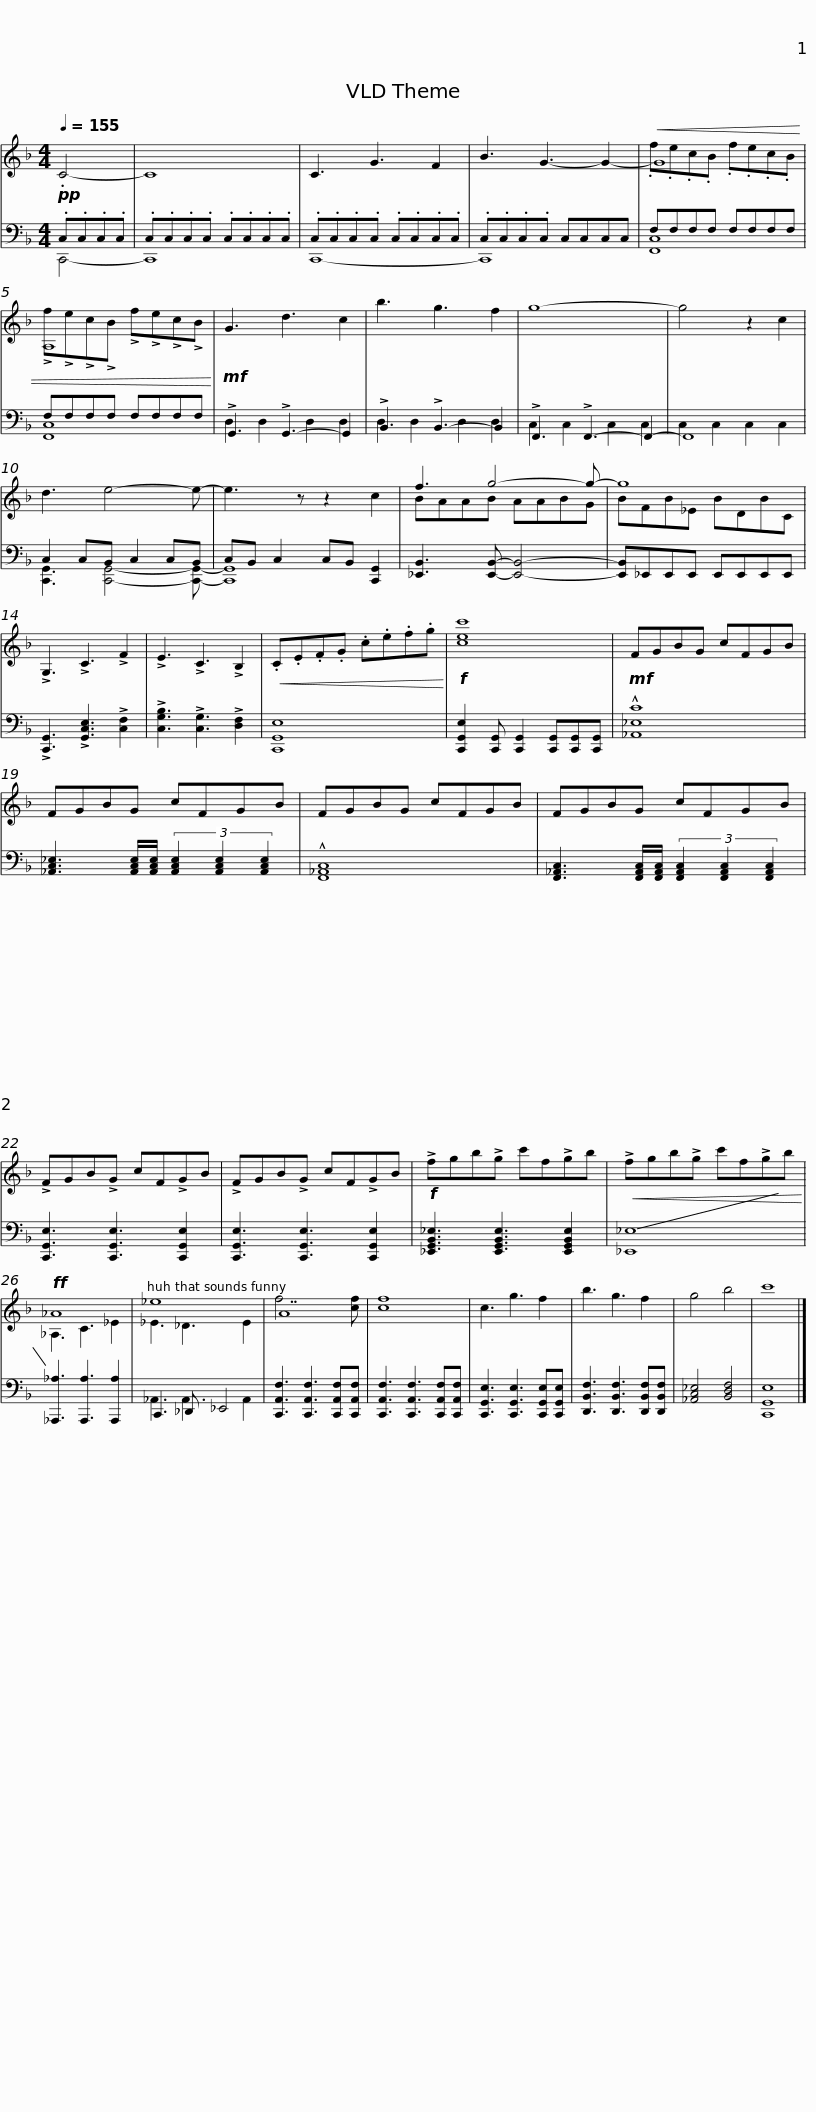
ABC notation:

X:1
%%score { ( 1 4 ) | ( 2 3 ) }
L:1/8
Q:1/4=155
M:4/4
I:linebreak $
K:F
V:1 treble
V:4 treble
V:2 bass
V:3 bass
V:1
!pp! .C4- | C8 | C3 G3 F2 | B3 G3- G2- |!<(! G8 |$ %5
 A,8!<)! |!mf! G3 d3 c2 | b3 g3 f2 | g8- | g4 z2 c2 | %10
 d3 e4- e- |$ e3 z z2 c2 | f3 g4- g- | g8 | !>!G,3 !>!C3 !>!F2 | %15
 !>!E3 !>!C3 !>!B,2 |$!<(! .C.E.F.G .c.e.f.g!<)! |!f! [cec']8 |!mf! FGBG cFGB | FGBG cFGB | %20
 FGBG cFGB |$ FGBG cFGB | !>!FGB!>!G cF!>!GB | !>!FGB!>!G cF!>!GB |!f! !>!fgb!>!g c'f!>!gb | %25
!<(! !>!fgb!>!g c'f!>!gb!<)! |$!ff! _A8 | _e8 | A8 | c8 | %30
 c3 g3 f2 | b3 g3 f2 | g4 b4 | c'8 |] %34
V:2
 .C,.C,.C,.C, | .C,.C,.C,.C, .C,.C,.C,.C, | .C,.C,.C,.C, .C,.C,.C,.C, | .C,.C,.C,.C, C,C,C,C, | F,F,F,F, F,F,F,F, |$ %5
 F,F,F,F, F,F,F,F, | !>!G,,3 !>!G,,3- G,,2 | !>!B,,3 !>!B,,3- B,,2 | !>!F,,3 !>!F,,3- F,,2- | F,,8 | %10
 C,2 C,B,, C,2 C,B,, |$ C,B,, C,2 C,B,, [C,,G,,]2 | [_E,,B,,]3 [E,,B,,]- [E,,B,,]4- | [E,,B,,]_E,,E,,E,, E,,E,,E,,E,, | !>![C,,G,,]3 !>![G,,C,E,]3 !>![C,F,]2 | %15
 !>![C,G,B,]3 !>![C,G,]3 !>![D,F,]2 |$ [C,,G,,E,]8 | [C,,G,,E,]2 [C,,G,,] [C,,G,,]2 [C,,G,,][C,,G,,][C,,G,,] | !^![_A,,_E,C]8 | [_A,,C,_E,]3 [A,,C,E,]/[A,,C,E,]/ (3[A,,C,E,]2 [A,,C,E,]2 [A,,C,E,]2 | %20
 !^![F,,_A,,C,]8 |$ [F,,_A,,C,]3 [F,,A,,C,]/[F,,A,,C,]/ (3[F,,A,,C,]2 [F,,A,,C,]2 [F,,A,,C,]2 | [C,,G,,E,]3 [C,,G,,E,]3 [C,,G,,E,]2 | [C,,G,,E,]3 [C,,G,,E,]3 [C,,G,,E,]2 | [_E,,G,,B,,_E,]3 [E,,G,,B,,E,]3 [E,,G,,B,,E,]2 | %25
 !-(![_E,,_E,]8 |$ !-)![_A,,,_A,]3 [A,,,A,]3 [A,,,A,]2 | C,,3 _D,, _E,,4 | [C,,A,,F,]3 [C,,A,,F,]3 [C,,A,,F,][C,,A,,F,] | [C,,A,,F,]3 [C,,A,,F,]3 [C,,A,,F,][C,,A,,F,] | %30
 [C,,G,,E,]3 [C,,G,,E,]3 [C,,G,,E,][C,,G,,E,] | [D,,B,,F,]3 [D,,B,,F,]3 [D,,B,,F,][D,,B,,F,] | [_A,,C,_E,]4 [B,,D,F,]4 | [C,,G,,E,]8 |] %34
V:3
 C,,4- | C,,8 | C,,8- | C,,8 | [F,,C,]8 |$ %5
 [F,,C,]8 | D,2 D,2 D,2 D,2 | D,2 D,2 D,2 D,2 | C,2 C,2 C,2 C,2 | C,2 C,2 C,2 C,2 | %10
 [C,,G,,]3 [C,,G,,]4- [C,,G,,]- |$ [C,,G,,]8 | x8 | x8 | x8 | %15
 x8 |$ x8 | x8 | x8 | x8 | %20
 x8 |$ x8 | x8 | x8 | x8 | %25
 x8 |$ x8 | _A,,3 A,,3 A,,2 | x8 | x8 | %30
 x8 | x8 | x8 | x8 |] %34
V:4
 x4 | x8 | x8 | x8 | .f.e.c.B .f.e.c.B |$ %5
 !>!f!>!e!>!c!>!B !>!f!>!e!>!c!>!B | x8 | x8 | x8 | x8 | %10
 x8 |$ x8 | BAAB AABG | BFB_E BDBC | x8 | %15
 x8 |$ x8 | x8 | x8 | x8 | %20
 x8 |$ x8 | x8 | x8 | x8 | %25
 x8 |$ _A,3 C3 _E2 | _E3 _D3 E2 | f7 [cf] | f8 | %30
 x8 | x8 | x8 | x8 |] %34
